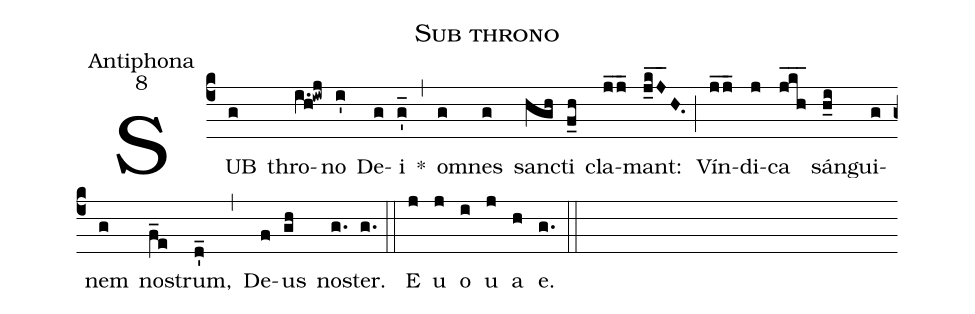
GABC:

name:Sub throno;
office-part:Antiphona;
mode:8;
%%
(c4) SUB(g) thro(i.h!iwj)no(i') De(g)i(g'_) *(,) o(g)mnes(g) san(hgh)cti(f_h) cla(j_j_)mant:(j_k_J_H.) (;) Vín(j_/j_/)di(j)ca(jkh___) sán(h_i)gui(g)nem(g) no(f_e)strum,(d'_) (,) De(f)us(gh) no(g.)ster.(g.) (::) E(j) u(j) o(i) u(j) a(h) e.(g.) (::)
